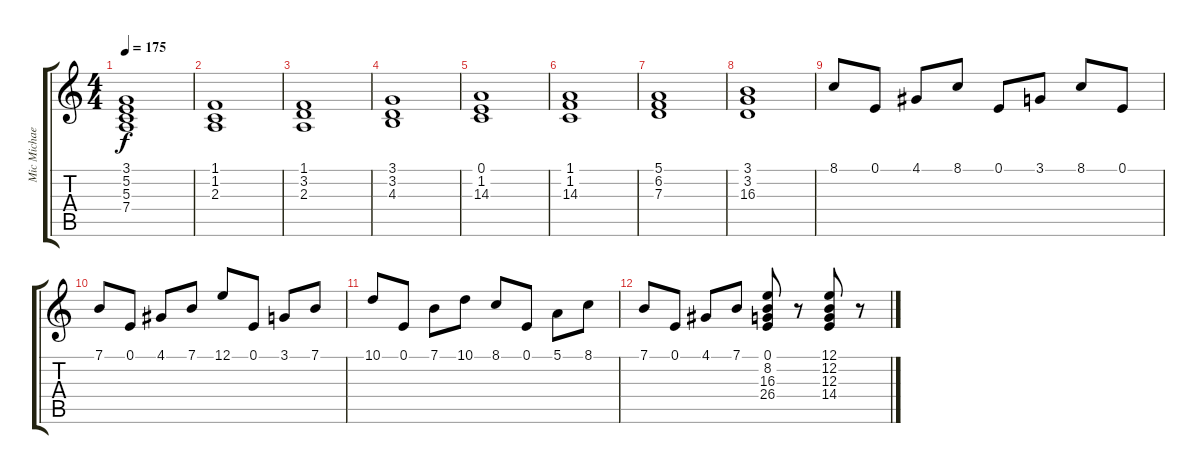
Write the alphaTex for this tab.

\track ("Mic Michaeli" "Mic Michae") {instrument reedorgan}
\staff {score tabs}
\tuning (E4 B3 G3 D3 A2 E2) {hide}
\ts (4 4)
\tempo 175
\clef g2
\ks c
(3.1 5.2 5.3 7.4).1{dy f} |
(1.1 1.2 2.3).1 |
(1.1 3.2 2.3).1 |
(3.1 3.2 4.3).1 |
(0.1 1.2 14.3).1 |
(1.1 1.2 14.3).1 |
(5.1 6.2 7.3).1 |
(3.1 3.2 16.3).1 |
8.1.8 0.1.8 4.1.8 8.1.8 0.1.8 3.1.8 8.1.8 0.1.8 |
7.1.8 0.1.8 4.1.8 7.1.8 12.1.8 0.1.8 3.1.8 7.1.8 |
10.1.8 0.1.8 7.1.8 10.1.8 8.1.8 0.1.8 5.1.8 8.1.8 |
7.1.8 0.1.8 4.1.8 7.1.8 (0.1 8.2 16.3 26.4).8 r.8 (12.1 12.2 12.3 14.4).8 r.8
